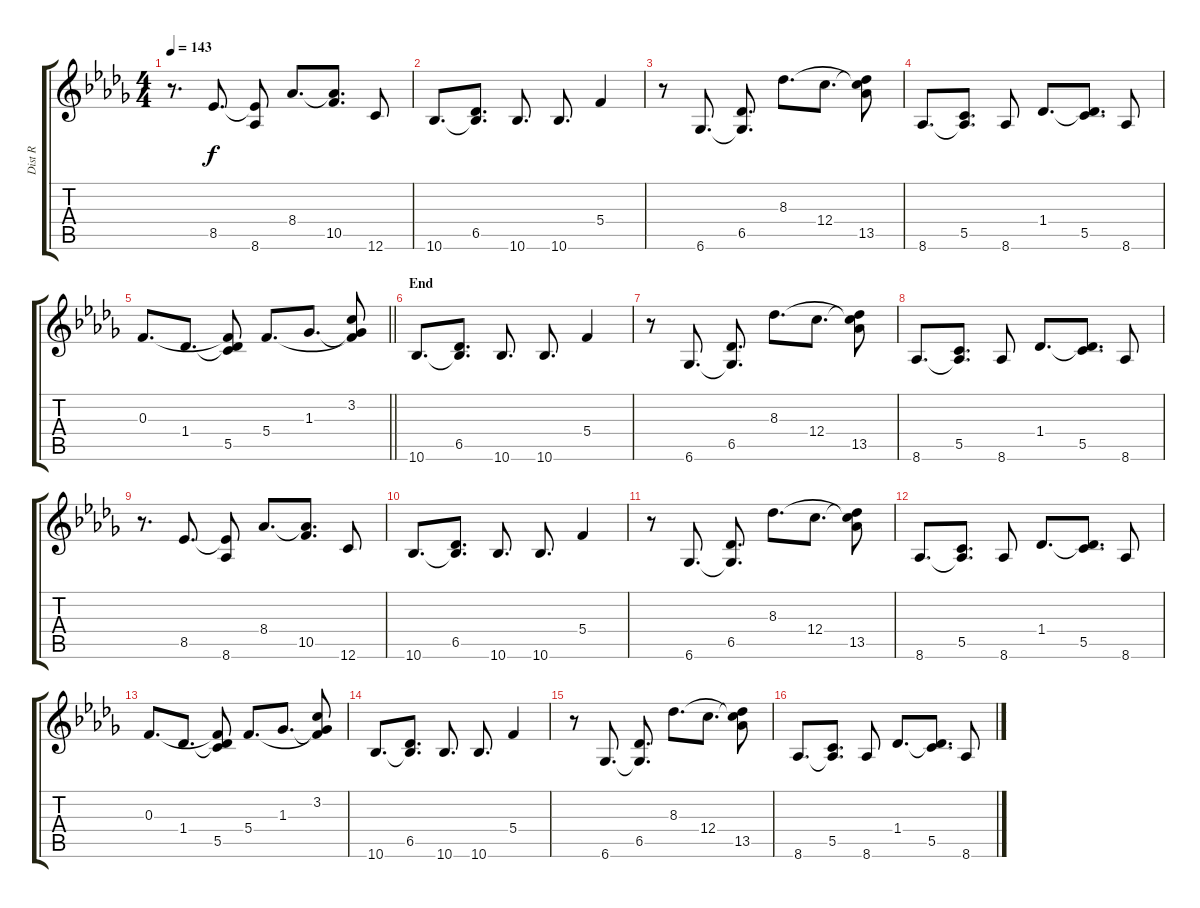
\track ("Dist R" "Dist R") {instrument distortionguitar}
\staff {score tabs}
\tuning (D4 A3 F3 C3 G2 C2) {hide}
\ts (4 4)
\tempo 143
\clef g2
\ks db
r.8{d dy f} 8.5.8{d} (8.5{t} 8.6).8 8.4.8{d} (8.4{t} 10.5).8{d} 12.6.8 |
10.6.8{d} (6.5 10.6{t}).8{d} 10.6.8{d} 10.6.8{d} 5.4.4 |
r.8 6.6.8{d} (6.5 6.6{t}).8{d} 8.3.8{d} 12.4.8{d} (8.3{t} 12.4{t} 13.5).8 |
8.6.8{d} (5.5 8.6{t}).8{d} 8.6.8 1.4.8{d} (1.4{t} 5.5).8{d} 8.6.8 |
\barLineRight lightlight
0.3.8{d} 1.4.8{d} (0.3{t} 1.4{t} 5.5).8 5.4.8{d} 1.3.8{d} (3.2 1.3{t} 5.4{t}).8 |
\section ("" "End")
10.6.8{d} (6.5 10.6{t}).8{d} 10.6.8{d} 10.6.8{d} 5.4.4 |
r.8 6.6.8{d} (6.5 6.6{t}).8{d} 8.3.8{d} 12.4.8{d} (8.3{t} 12.4{t} 13.5).8 |
8.6.8{d} (5.5 8.6{t}).8{d} 8.6.8 1.4.8{d} (1.4{t} 5.5).8{d} 8.6.8 |
r.8{d} 8.5.8{d} (8.5{t} 8.6).8 8.4.8{d} (8.4{t} 10.5).8{d} 12.6.8 |
10.6.8{d} (6.5 10.6{t}).8{d} 10.6.8{d} 10.6.8{d} 5.4.4 |
r.8 6.6.8{d} (6.5 6.6{t}).8{d} 8.3.8{d} 12.4.8{d} (8.3{t} 12.4{t} 13.5).8 |
8.6.8{d} (5.5 8.6{t}).8{d} 8.6.8 1.4.8{d} (1.4{t} 5.5).8{d} 8.6.8 |
0.3.8{d} 1.4.8{d} (0.3{t} 1.4{t} 5.5).8 5.4.8{d} 1.3.8{d} (3.2 1.3{t} 5.4{t}).8 |
10.6.8{d volume 6} (6.5 10.6{t}).8{d} 10.6.8{d} 10.6.8{d} 5.4.4 |
r.8 6.6.8{d} (6.5 6.6{t}).8{d} 8.3.8{d} 12.4.8{d} (8.3{t} 12.4{t} 13.5).8 |
8.6.8{d} (5.5 8.6{t}).8{d} 8.6.8 1.4.8{d} (1.4{t} 5.5).8{d} 8.6.8
